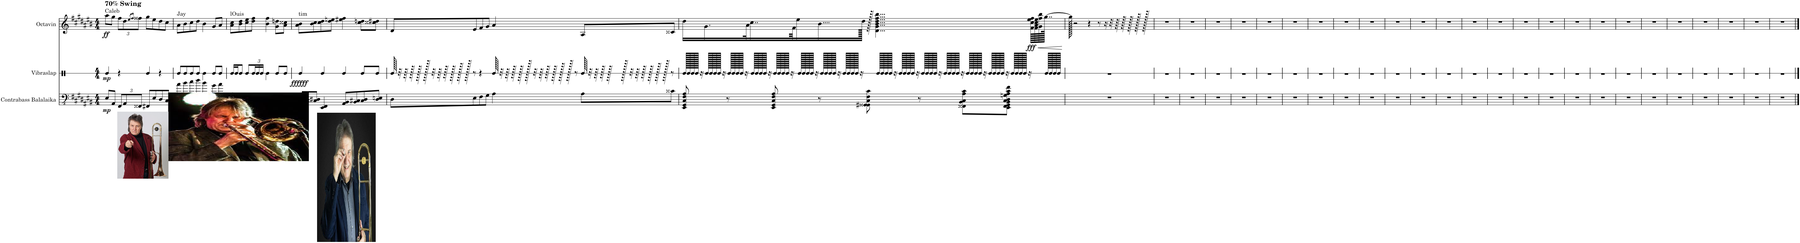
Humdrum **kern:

**kern	**dynam	**kern	**dynam	**kern	**dynam
*part3	*part3	*part2	*part2	*part1	*part1
*staff3	*staff3	*staff2	*staff2	*staff1	*staff1
*I"Contrabass Balalaika	*	*I"Vibraslap	*	*I"Octavin	*
*I'Cb. Bal.	*	*I'Vibslp.	*	*I'Oct.	*
*	*	*stria1	*	*	*
*clefFv4	*	*clefX	*	*clefG2	*
*	*	*	*	*Trd4c7	*
*k[f#c#g#d#a#e#b#]	*	*k[]	*	*k[f#c#g#d#a#e#b#]	*
*M4/4	*	*M4/4	*	*M4/4	*
=1	=1	=1	=1	=1	=1
!	!	!	!	!LO:TX:a:B:t=70% Swing	!
!	!	!	!	!LO:TX:a:t=Caleb	!
!	!LO:DY:b	!	!LO:DY:b	!	!LO:DY:b
8EE#/L	mp	4Re/	mp	8aa#\L	ff
8AAA#/J	.	.	.	8gg#\J	.
*Xbrackettup	*	*	*	*Xbrackettup	*
12FFF#/L	.	4r	.	12ff#\L	.
12AAA#/	.	.	.	12dd#\	.
.	.	.	.	8qee#/L	.
.	.	.	.	8qff#/J	.
12FFF##X/J	.	.	.	12ff##X\J	.
8FFF#X/L	.	4Re/	.	8gg#\L	.
8EE#/	.	.	.	8ee#\	.
8DD#/	.	4r	.	8dd#\	.
8CC#/J	.	.	.	8cc#\J	.
=2	=2	=2	=2	=2	=2
!	!	!	!	!LO:TX:a:t=Jay	!
8A#\L	.	8Re/L	.	8a#\L	.
8B#\	.	8Re/	.	8b#\	.
8c#\	.	8Re/	.	8cc#\	.
8d#\J	.	8Re/J	.	8dd#\J	.
4B#\	.	4Re\	.	4b#\	.
8G#\L	.	8Re/L	.	8g#/L	.
8A#\J	.	8Re/J	.	8a#/J	.
=3	=3	=3	=3	=3	=3
!	!	!	!	!LO:TX:a:t=lOuis	!
8AA#\L	.	16Re/LL	.	8a#\ 8cc#\L	.
.	.	16Re/J	.	.	.
8GG#\	.	8Re/J	.	8b#\ 8dd#\	.
8FF#\	.	8Re/L	.	8cc#\ 8ee#\	.
*	*	*Xbrackettup	*	*	*
8EE#\J	.	24Re/L	.	8dd#\ 8ff#\J	.
.	.	24Re/	.	.	.
.	.	24Re/JJ	.	.	.
4GG#\	.	4Re\	.	4b#\ 4ff#\	.
8DD#\L	.	8Re/L	.	8g#\ 8ddn\L	.
8EE#\J	.	8Re/J	.	8a#\ 8cc##X\J	.
=4	=4	=4	=4	=4	=4
!	!	!	!	!LO:TX:a:t=tim	!
!	!	!	!LO:DY:b	!	!
8CC#/ 8DDn/L	.	4Re/	ffffff	8a#\ 8b#\L	.
8CC##X/ 8DD#X/J	.	.	.	8b#\ 8cc#\	.
4EEE#/ 4FFF#/	.	4Re/	.	8cc#\ 8dd#\	.
.	.	.	.	8dd#\ 8een\J	.
8AAA#/ 8BBB#/L	.	4Re/	.	4ee#X\ 4ff#\	.
8BBB#/ 8CC#X/	.	.	.	.	.
8CC#/ 8DD#/	.	8Re/L	.	8cc#\ 8ddn\L	.
8DD#/ 8EEn/J	.	8Re/J	.	8cc##X\ 8dd#X\J	.
=5	=5	=5	=5	=5	=5
8DD#\L	.	256Re/	.	8d#/L	.
.	.	32r	.	.	.
.	.	64r	.	.	.
.	.	128r	.	.	.
.	.	256r	.	.	.
.	.	1024r	.	.	.
.	.	32r	.	.	.
.	.	64r	.	.	.
.	.	128r	.	.	.
.	.	256r	.	.	.
.	.	512r	.	.	.
.	.	1024r	.	.	.
8EE#\	.	8r	.	8e#/	.
8FF#\	.	4r	.	8f#/	.
8GG#\J	.	.	.	8g#/J	.
4AA#\	.	256Re/	.	4a#/	.
.	.	32r	.	.	.
.	.	64r	.	.	.
.	.	128r	.	.	.
.	.	256r	.	.	.
.	.	1024r	.	.	.
.	.	32r	.	.	.
.	.	64r	.	.	.
.	.	128r	.	.	.
.	.	256r	.	.	.
.	.	512r	.	.	.
.	.	1024r	.	.	.
.	.	8r	.	.	.
8AA#\L	.	256Re/	.	8A#/L	.
.	.	32r	.	.	.
.	.	64r	.	.	.
.	.	128r	.	.	.
.	.	256r	.	.	.
.	.	1024r	.	.	.
.	.	32r	.	.	.
.	.	64r	.	.	.
.	.	128r	.	.	.
.	.	256r	.	.	.
.	.	512r	.	.	.
.	.	1024r	.	.	.
8C##X\J	.	8r	.	8c##X/J	.
=6	=6	=6	=6	=6	=6
8EEE#/ 8GGG#/ 8CC#/ 8FF#/ 8AA#/	.	1024Re/LLLLLLLL	.	16dd#\LL	.
.	.	1024Re/	.	.	.
.	.	1024Re/	.	.	.
.	.	1024Re/JJJJJJJJ	.	.	.
.	.	16r	.	.	.
.	.	.	.	16.g#\	.
.	.	1024Re/LLLLLLLL	.	.	.
.	.	1024Re/	.	.	.
.	.	1024Re/	.	.	.
.	.	1024Re/JJJJJJJJ	.	.	.
.	.	16r	.	.	.
8r	.	.	.	.	.
.	.	1024Re/LLLLLLLL	.	.	.
.	.	1024Re/	.	.	.
.	.	1024Re/	.	.	.
.	.	1024Re/JJJJJJJJ	.	.	.
.	.	16r	.	.	.
.	.	.	.	32a#\K	.
.	.	.	.	16..cc#\	.
.	.	1024Re/LLLLLLLL	.	.	.
.	.	1024Re/	.	.	.
.	.	1024Re/	.	.	.
.	.	1024Re/JJJJJJJJ	.	.	.
.	.	16r	.	.	.
8EEE#/ 8GGG#/ 8CC#/ 8FF#/ 8AA#/	.	.	.	.	.
.	.	1024Re/LLLLLLLL	.	.	.
.	.	1024Re/	.	.	.
.	.	1024Re/	.	.	.
.	.	1024Re/JJJJJJJJ	.	.	.
.	.	16r	.	.	.
.	.	.	.	64f#\KK	.
.	.	.	.	16ee#\	.
.	.	1024Re/LLLLLLLL	.	.	.
.	.	1024Re/	.	.	.
.	.	1024Re/	.	.	.
.	.	1024Re/JJJJJJJJ	.	.	.
.	.	16r	.	.	.
8r	.	.	.	256%31b#\	.
.	.	1024Re/LLLLLLLL	.	.	.
.	.	1024Re/	.	.	.
.	.	1024Re/	.	.	.
.	.	1024Re/JJJJJJJJ	.	.	.
.	.	16r	.	.	.
.	.	1024Re/LLLLLLLL	.	.	.
.	.	1024Re/	.	.	.
.	.	1024Re/	.	.	.
.	.	1024Re/JJJJJJJJ	.	.	.
.	.	16r	.	.	.
.	.	.	.	256dd#\JJkkkk	.
8GGG#X\ 8GGG##X\ 8CC#\ 8FF#\ 8C#\	.	.	.	1024r	.
.	.	.	.	4...d#\ 4...g#\ 4...b#\ 4...dd#\ 4...ff#\ 4...bb#\	.
.	.	1024Re/LLLLLLLL	.	.	.
.	.	1024Re/	.	.	.
.	.	1024Re/	.	.	.
.	.	1024Re/JJJJJJJJ	.	.	.
.	.	16r	.	.	.
.	.	1024Re/LLLLLLLL	.	.	.
.	.	1024Re/	.	.	.
.	.	1024Re/	.	.	.
.	.	1024Re/JJJJJJJJ	.	.	.
.	.	16r	.	.	.
8r	.	.	.	.	.
.	.	1024Re/LLLLLLLL	.	.	.
.	.	1024Re/	.	.	.
.	.	1024Re/	.	.	.
.	.	1024Re/JJJJJJJJ	.	.	.
.	.	16r	.	.	.
.	.	1024Re/LLLLLLLL	.	.	.
.	.	1024Re/	.	.	.
.	.	1024Re/	.	.	.
.	.	1024Re/JJJJJJJJ	.	.	.
.	.	16r	.	.	.
8FFF##X\ 8BBB#\ 8CC#\ 8AA#\ 8C#\L	.	.	.	.	.
.	.	1024Re/LLLLLLLL	.	.	.
.	.	1024Re/	.	.	.
.	.	1024Re/	.	.	.
.	.	1024Re/JJJJJJJJ	.	.	.
.	.	16r	.	.	.
.	.	1024Re/LLLLLLLL	.	.	.
.	.	1024Re/	.	.	.
.	.	1024Re/	.	.	.
.	.	1024Re/JJJJJJJJ	.	.	.
.	.	16r	.	.	.
8EEE#\ 8FFF##\ 8GGG##\ 8BBB#\ 8CC#\ 8DD#\ 8GGn\ 8AA#\ 8C#\ 8F#\J	.	.	.	.	.
.	.	1024Re/LLLLLLLL	.	.	.
.	.	1024Re/	.	.	.
.	.	1024Re/	.	.	.
.	.	1024Re/JJJJJJJJ	.	.	.
.	.	16r	.	.	.
!	!	!	!	!	!LO:HP:b
!	!	!	!	!	!LO:DY:n=1:b
.	.	.	.	128f#\ 128cc#\ 128ee#\ 128ff#\LLLLL	< fff
.	.	.	.	128f#\ 128a#\ 128cc#\ 128ee#\	.
.	.	.	.	128g#\ 128ff#\ 128bb#\	.
.	.	.	.	[256..gg#\JJJJJk	.
.	.	1024Re/LLLLLLLL	.	.	.
.	.	1024Re/	.	.	.
.	.	1024Re/	.	.	.
.	.	1024Re/JJJJJJJJ	.	.	.
.	.	.	.	.	[
=7	=7	=7	=7	=7	=7
1r	.	1r	.	1024gg#\]	.
.	.	.	.	2r	.
.	.	.	.	4r	.
.	.	.	.	8r	.
.	.	.	.	16r	.
.	.	.	.	32r	.
.	.	.	.	64r	.
.	.	.	.	128r	.
.	.	.	.	256r	.
.	.	.	.	512r	.
.	.	.	.	1024r	.
=8	=8	=8	=8	=8	=8
1r	.	1r	.	1r	.
=9	=9	=9	=9	=9	=9
1r	.	1r	.	1r	.
=10	=10	=10	=10	=10	=10
1r	.	1r	.	1r	.
=11	=11	=11	=11	=11	=11
1r	.	1r	.	1r	.
=12	=12	=12	=12	=12	=12
1r	.	1r	.	1r	.
=13	=13	=13	=13	=13	=13
1r	.	1r	.	1r	.
=14	=14	=14	=14	=14	=14
1r	.	1r	.	1r	.
=15	=15	=15	=15	=15	=15
1r	.	1r	.	1r	.
=16	=16	=16	=16	=16	=16
1r	.	1r	.	1r	.
=17	=17	=17	=17	=17	=17
1r	.	1r	.	1r	.
=18	=18	=18	=18	=18	=18
1r	.	1r	.	1r	.
=19	=19	=19	=19	=19	=19
1r	.	1r	.	1r	.
=20	=20	=20	=20	=20	=20
1r	.	1r	.	1r	.
=21	=21	=21	=21	=21	=21
1r	.	1r	.	1r	.
=22	=22	=22	=22	=22	=22
1r	.	1r	.	1r	.
=23	=23	=23	=23	=23	=23
1r	.	1r	.	1r	.
=24	=24	=24	=24	=24	=24
1r	.	1r	.	1r	.
=25	=25	=25	=25	=25	=25
1r	.	1r	.	1r	.
=26	=26	=26	=26	=26	=26
1r	.	1r	.	1r	.
=27	=27	=27	=27	=27	=27
1r	.	1r	.	1r	.
=28	=28	=28	=28	=28	=28
1r	.	1r	.	1r	.
=29	=29	=29	=29	=29	=29
1r	.	1r	.	1r	.
=30	=30	=30	=30	=30	=30
1r	.	1r	.	1r	.
=31	=31	=31	=31	=31	=31
1r	.	1r	.	1r	.
=32	=32	=32	=32	=32	=32
1r	.	1r	.	1r	.
==	==	==	==	==	==
*-	*-	*-	*-	*-	*-
